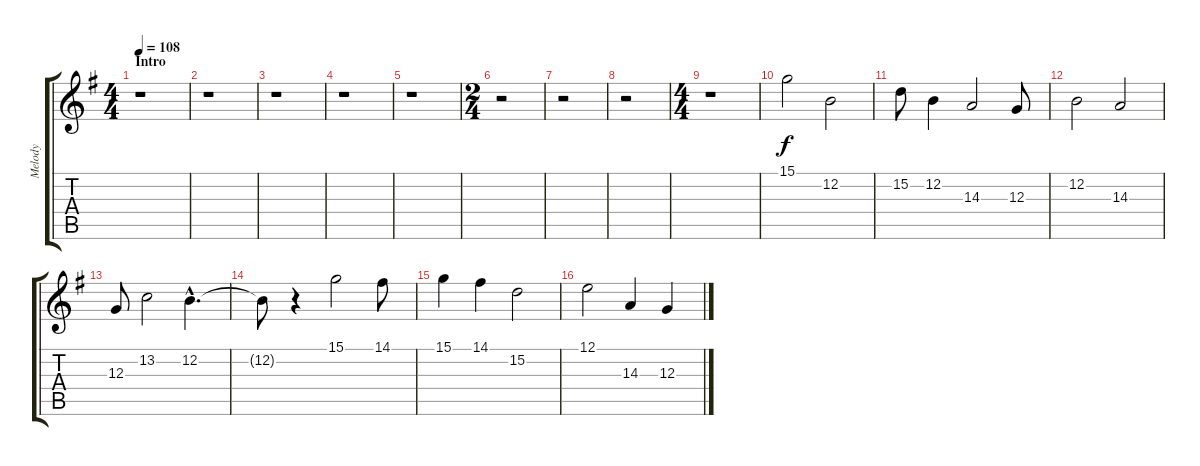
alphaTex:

\track ("Melody" "Melody") {instrument flute}
\staff {score tabs}
\tuning (E4 B3 G3 D3 A2 E2) {hide}
\ts (4 4)
\section ("" "Intro")
\tempo 108
\clef g2
\ks g
r.1{dy f instrument flute} |
r.1 |
r.1 |
r.1 |
r.1 |
\ts (2 4)
r.2 |
r.2 |
r.2 |
\ts (4 4)
r.1 |
15.1.2 12.2.2 |
15.2.8 12.2.4 14.3.2 12.3.8 |
12.2.2 14.3.2 |
12.3.8 13.2.2 12.2{hac}.4{d} |
12.2{t}.8 r.4 15.1.2 14.1.8 |
15.1.4 14.1.4 15.2.2 |
12.1.2 14.3.4 12.3.4
